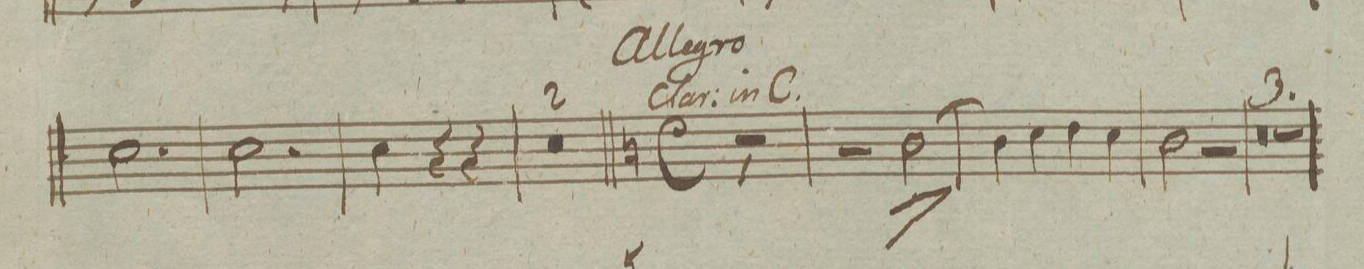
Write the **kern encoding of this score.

**kern	**dynam
*I"Clarinetto ſecondo in C. et B.	*
*clefG2	*
*k[]	*
*met(c)	*
*M4/4	*
1r	.
=2	=2
2r	.
[>2b^<\	.
=3	=3
4b\]	.
4cc\	.
4dd\	.
4cc\	.
=4	=4
2b\	.
2r	.
=5	=5
0r	.
=6	=6
=7	=7
1r	.
=8	=8
*-	*-
